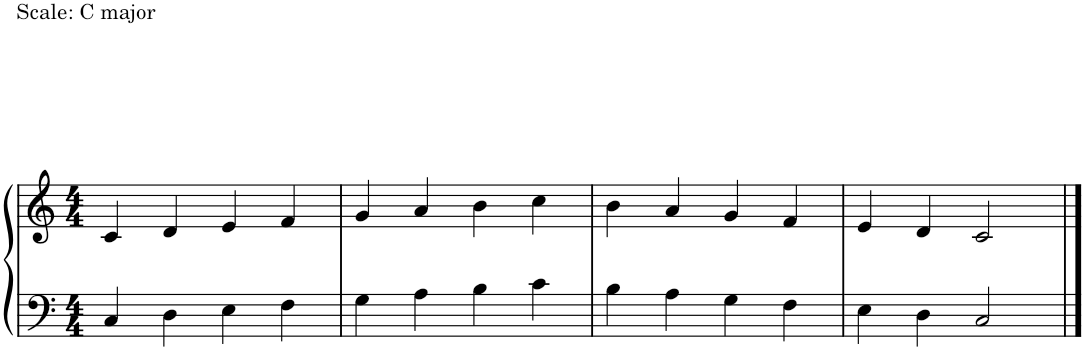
**kern	**kern
*part1	*part1
*staff2	*staff1
*I"Piano	*
*I'Pno.	*
*clefF4	*clefG2
*k[]	*k[]
*M4/4	*M4/4
=1	=1
!	!LO:TX:a:t=Scale&colon; C major
!LO:TX:a:t=Scale&colon; C major	!
4C/	4c/
4D\	4d/
4E\	4e/
4F\	4f/
=2	=2
4G\	4g/
4A\	4a/
4B\	4b\
4c\	4cc\
=3	=3
4B\	4b\
4A\	4a/
4G\	4g/
4F\	4f/
=4	=4
4E\	4e/
4D\	4d/
2C/	2c/
==	==
*-	*-
